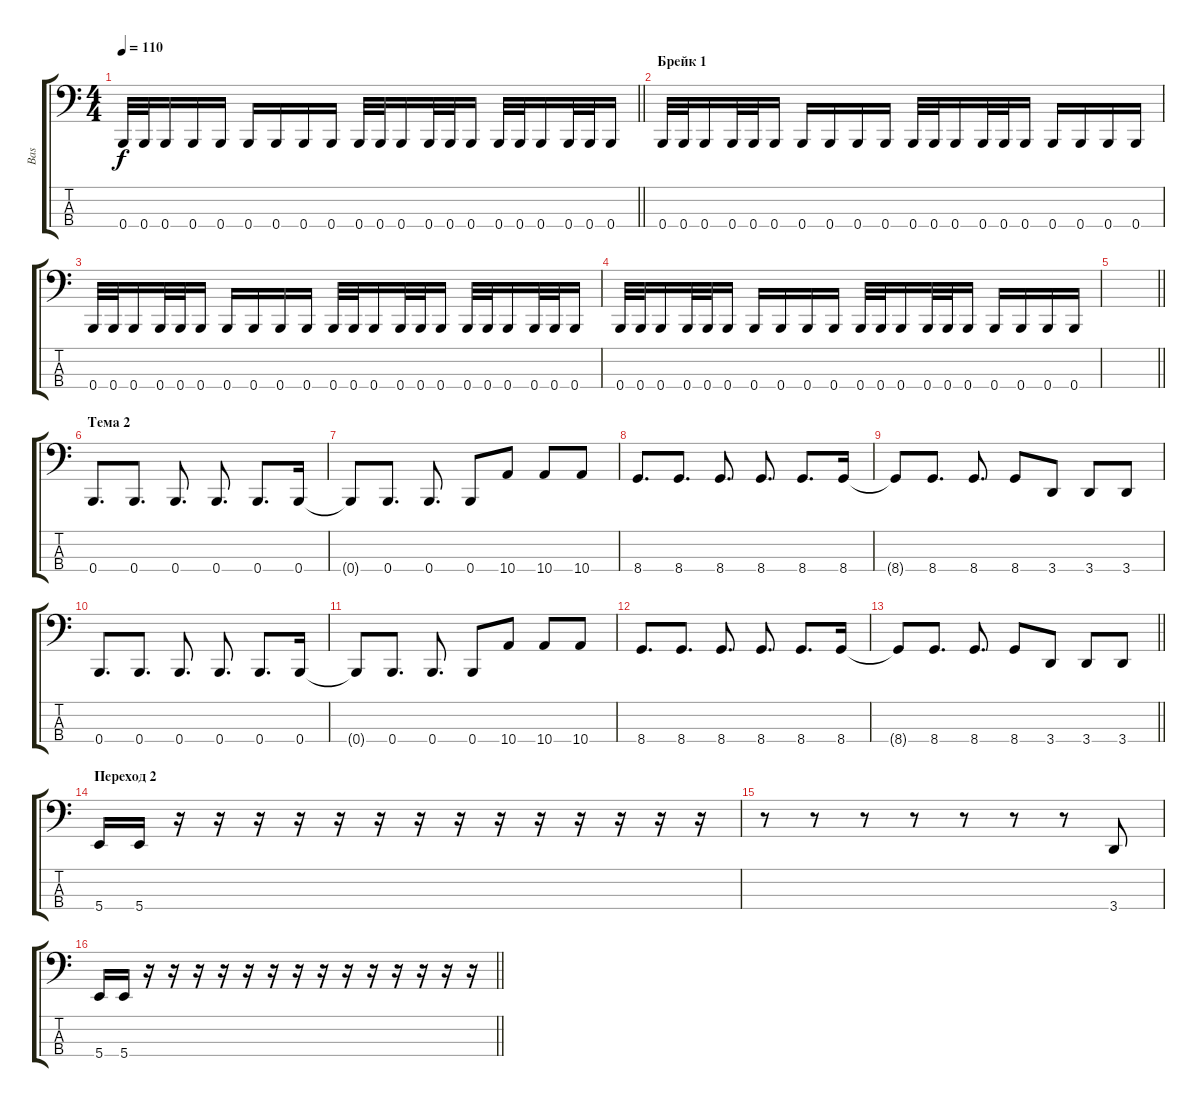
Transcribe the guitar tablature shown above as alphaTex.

\track ("Bas" "Bas") {instrument electricbasspick}
\staff {score tabs}
\tuning (E2 B1 Gb1 B0) {hide}
\ts (4 4)
\tempo 110
\clef f4
\barLineRight lightlight
\ks c
0.4.32{dy f} 0.4.32 0.4.16 0.4.16 0.4.16 0.4.16 0.4.16 0.4.16 0.4.16 0.4.32 0.4.32 0.4.16 0.4.32 0.4.32 0.4.16 0.4.32 0.4.32 0.4.16 0.4.32 0.4.32 0.4.16 |
\section ("" "Брейк 1")
0.4.32 0.4.32 0.4.16 0.4.32 0.4.32 0.4.16 0.4.16 0.4.16 0.4.16 0.4.16 0.4.32 0.4.32 0.4.16 0.4.32 0.4.32 0.4.16 0.4.16 0.4.16 0.4.16 0.4.16 |
0.4.32 0.4.32 0.4.16 0.4.32 0.4.32 0.4.16 0.4.16 0.4.16 0.4.16 0.4.16 0.4.32 0.4.32 0.4.16 0.4.32 0.4.32 0.4.16 0.4.32 0.4.32 0.4.16 0.4.32 0.4.32 0.4.16 |
0.4.32 0.4.32 0.4.16 0.4.32 0.4.32 0.4.16 0.4.16 0.4.16 0.4.16 0.4.16 0.4.32 0.4.32 0.4.16 0.4.32 0.4.32 0.4.16 0.4.16 0.4.16 0.4.16 0.4.16 |
\barLineRight lightlight
|
\section ("" "Тема 2")
0.4.8{d} 0.4.8{d} 0.4.8{d} 0.4.8{d} 0.4.8{d} 0.4.16 |
0.4{t}.8 0.4.8{d} 0.4.8{d} 0.4.8 10.4.8 10.4.8 10.4.8 |
8.4.8{d} 8.4.8{d} 8.4.8{d} 8.4.8{d} 8.4.8{d} 8.4.16 |
8.4{t}.8 8.4.8{d} 8.4.8{d} 8.4.8 3.4.8 3.4.8 3.4.8 |
0.4.8{d} 0.4.8{d} 0.4.8{d} 0.4.8{d} 0.4.8{d} 0.4.16 |
0.4{t}.8 0.4.8{d} 0.4.8{d} 0.4.8 10.4.8 10.4.8 10.4.8 |
8.4.8{d} 8.4.8{d} 8.4.8{d} 8.4.8{d} 8.4.8{d} 8.4.16 |
\barLineRight lightlight
8.4{t}.8 8.4.8{d} 8.4.8{d} 8.4.8 3.4.8 3.4.8 3.4.8 |
\section ("" "Переход 2")
5.4.16 5.4.16 r.16 r.16 r.16 r.16 r.16 r.16 r.16 r.16 r.16 r.16 r.16 r.16 r.16 r.16 |
r.8 r.8 r.8 r.8 r.8 r.8 r.8 3.4.8 |
\barLineRight lightlight
5.4.16 5.4.16 r.16 r.16 r.16 r.16 r.16 r.16 r.16 r.16 r.16 r.16 r.16 r.16 r.16 r.16
